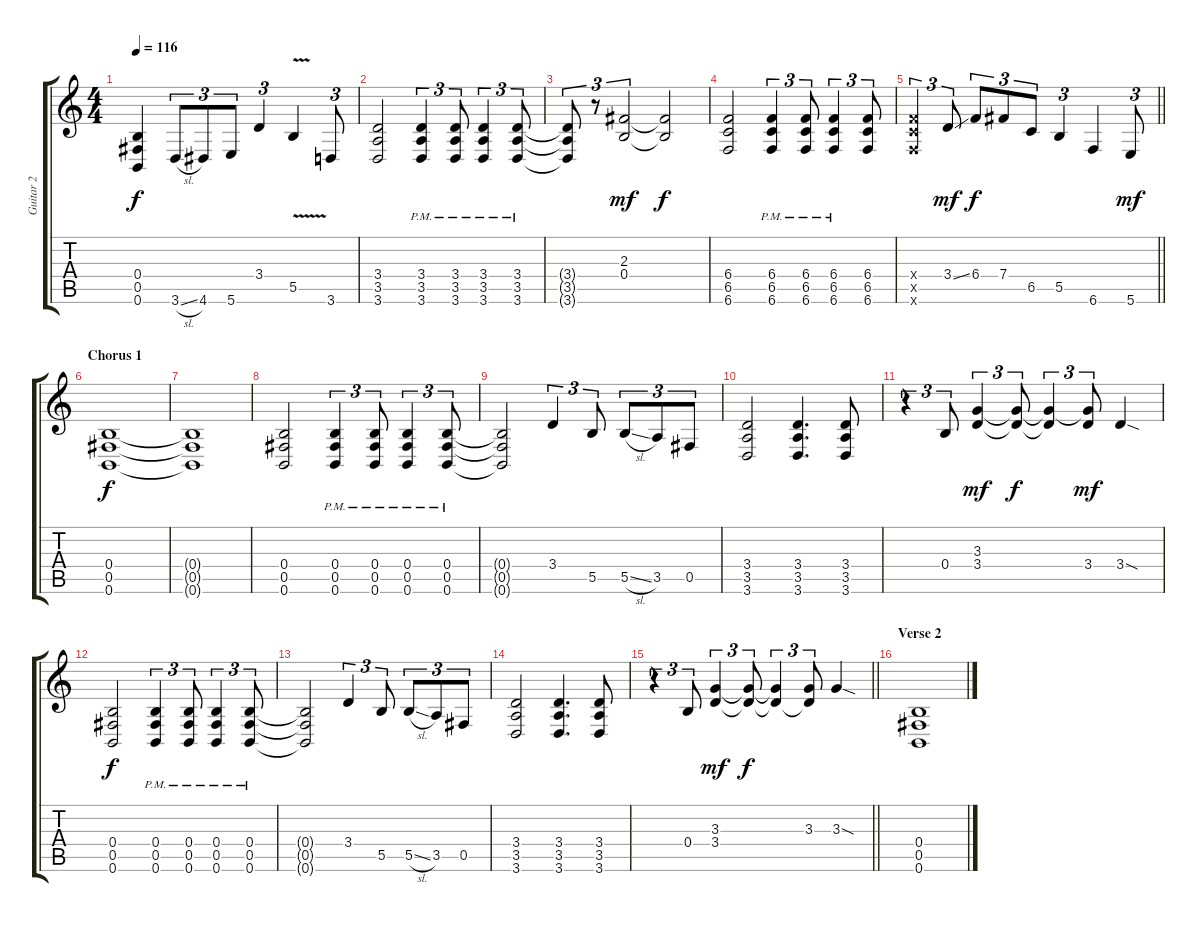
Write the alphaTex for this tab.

\track ("Guitar 2" "Guitar 2") {instrument distortionguitar}
\staff {score tabs}
\tuning (Db4 Ab3 E3 B2 Gb2 B1) {hide}
\ts (4 4)
\tempo 116
\clef g2
\ks c
(0.4{t} 0.5{t} 0.6{t}).4{dy f} 3.6{sl}.8{tu (3 2)} 4.6.8{tu (3 2)} 5.6.8{tu (3 2)} 3.4.4{tu (3 2)} 5.5{v}.4 3.6.8{tu (3 2)} |
(3.4 3.5 3.6).2 (3.4{pm} 3.5{pm} 3.6{pm}).4{tu (3 2)} (3.4{pm} 3.5{pm} 3.6{pm}).8{tu (3 2)} (3.4{pm} 3.5{pm} 3.6{pm}).4{tu (3 2)} (3.4{pm} 3.5{pm} 3.6{pm}).8{tu (3 2)} |
(3.4{t} 3.5{t} 3.6{t}).8{tu (3 2)} r.8{tu (3 2)} (2.3 0.4).2{tu (3 2) dy mf} (2.3{t} 0.4{t}).2{dy f} |
(6.4 6.5 6.6).2 (6.4{pm} 6.5{pm} 6.6{pm}).4{tu (3 2)} (6.4{pm} 6.5{pm} 6.6{pm}).8{tu (3 2)} (6.4{pm} 6.5{pm} 6.6{pm}).4{tu (3 2)} (6.4 6.5 6.6).8{tu (3 2)} |
\barLineRight lightlight
(6.4{x} 6.5{x} 6.6{x}).4{tu (3 2)} 3.4{ss}.8{tu (3 2) dy mf} 6.4.8{tu (3 2) dy f} 7.4.8{tu (3 2)} 6.5.8{tu (3 2)} 5.5.4{tu (3 2)} 6.6.4 5.6.8{tu (3 2) dy mf} |
\section ("" "Chorus 1")
(0.4 0.5 0.6).1{dy f} |
(0.4{t} 0.5{t} 0.6{t}).1 |
(0.4 0.5 0.6).2 (0.4{pm} 0.5{pm} 0.6{pm}).4{tu (3 2)} (0.4{pm} 0.5{pm} 0.6{pm}).8{tu (3 2)} (0.4{pm} 0.5{pm} 0.6{pm}).4{tu (3 2)} (0.4{pm} 0.5{pm} 0.6{pm}).8{tu (3 2)} |
(0.4{t} 0.5{t} 0.6{t}).2 3.4.4{tu (3 2)} 5.5.8{tu (3 2)} 5.5{sl}.8{tu (3 2)} 3.5.8{tu (3 2)} 0.5.8{tu (3 2)} |
(3.4 3.5 3.6).2 (3.4 3.5 3.6).4{d} (3.4 3.5 3.6).8 |
r.4{tu (3 2)} 0.4.8{tu (3 2)} (3.3 3.4).4{tu (3 2) dy mf} (3.3{t} 3.4{t}).8{tu (3 2) dy f} (3.3{t} 3.4{t}).4{tu (3 2)} (3.3{t} 3.4).8{tu (3 2) dy mf} 3.4{sod}.4 |
(0.4 0.5 0.6).2{dy f} (0.4{pm} 0.5{pm} 0.6{pm}).4{tu (3 2)} (0.4{pm} 0.5{pm} 0.6{pm}).8{tu (3 2)} (0.4{pm} 0.5{pm} 0.6{pm}).4{tu (3 2)} (0.4{pm} 0.5{pm} 0.6{pm}).8{tu (3 2)} |
(0.4{t} 0.5{t} 0.6{t}).2 3.4.4{tu (3 2)} 5.5.8{tu (3 2)} 5.5{sl}.8{tu (3 2)} 3.5.8{tu (3 2)} 0.5.8{tu (3 2)} |
(3.4 3.5 3.6).2 (3.4 3.5 3.6).4{d} (3.4 3.5 3.6).8 |
\barLineRight lightlight
r.4{tu (3 2)} 0.4.8{tu (3 2)} (3.3 3.4).4{tu (3 2) dy mf} (3.3{t} 3.4{t}).8{tu (3 2) dy f} (3.3{t} 3.4{t}).4{tu (3 2)} (3.3 3.4{t}).8{tu (3 2)} 3.3{sod}.4 |
\section ("" "Verse 2")
(0.4 0.5 0.6).1
